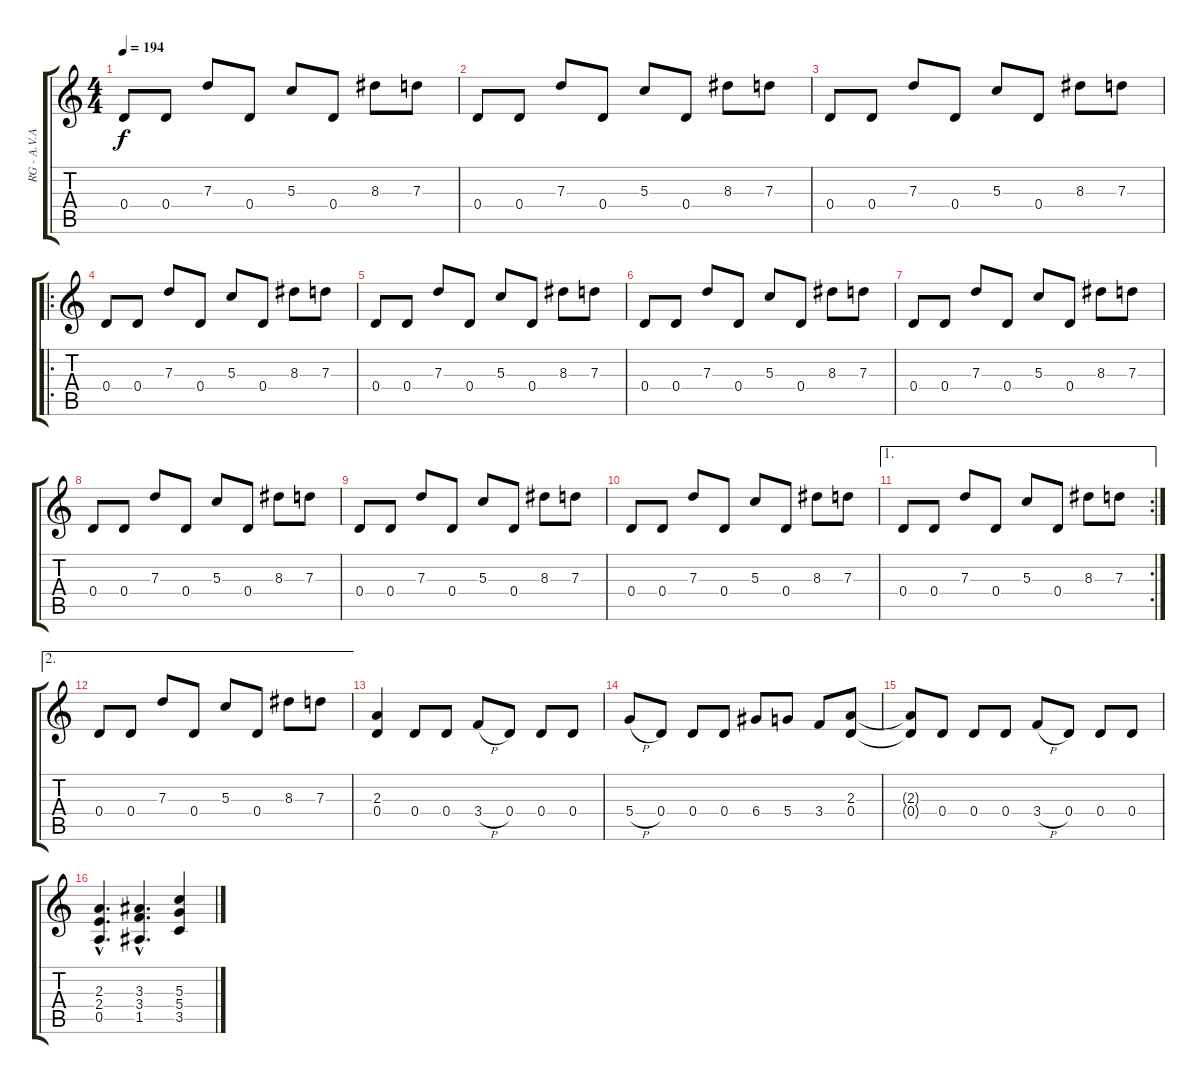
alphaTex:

\track ("RG - tamonoff" "RG - A.V.A") {instrument distortionguitar}
\staff {score tabs}
\tuning (E4 B3 G3 D3 A2 E2) {hide}
\ts (4 4)
\tempo 194
\clef g2
\ks c
0.4.8{dy f} 0.4.8 7.3.8 0.4.8 5.3.8 0.4.8 8.3.8 7.3.8 |
0.4.8 0.4.8 7.3.8 0.4.8 5.3.8 0.4.8 8.3.8 7.3.8 |
0.4.8 0.4.8 7.3.8 0.4.8 5.3.8 0.4.8 8.3.8 7.3.8 |
\ro
0.4.8 0.4.8 7.3.8 0.4.8 5.3.8 0.4.8 8.3.8 7.3.8 |
0.4.8 0.4.8 7.3.8 0.4.8 5.3.8 0.4.8 8.3.8 7.3.8 |
0.4.8 0.4.8 7.3.8 0.4.8 5.3.8 0.4.8 8.3.8 7.3.8 |
0.4.8 0.4.8 7.3.8 0.4.8 5.3.8 0.4.8 8.3.8 7.3.8 |
0.4.8 0.4.8 7.3.8 0.4.8 5.3.8 0.4.8 8.3.8 7.3.8 |
0.4.8 0.4.8 7.3.8 0.4.8 5.3.8 0.4.8 8.3.8 7.3.8 |
0.4.8 0.4.8 7.3.8 0.4.8 5.3.8 0.4.8 8.3.8 7.3.8 |
\ae 1
\rc 2
0.4.8 0.4.8 7.3.8 0.4.8 5.3.8 0.4.8 8.3.8 7.3.8 |
\ae 2
0.4.8 0.4.8 7.3.8 0.4.8 5.3.8 0.4.8 8.3.8 7.3.8 |
(2.3 0.4).4 0.4.8 0.4.8 3.4{h}.8 0.4.8 0.4.8 0.4.8 |
5.4{h}.8 0.4.8 0.4.8 0.4.8 6.4.8 5.4.8 3.4.8 (2.3 0.4).8 |
(2.3{t} 0.4{t}).8 0.4.8 0.4.8 0.4.8 3.4{h}.8 0.4.8 0.4.8 0.4.8 |
(2.3{hac} 2.4{hac} 0.5{hac}).4{d} (3.3{hac} 3.4{hac} 1.5{hac}).4{d} (5.3 5.4 3.5).4
